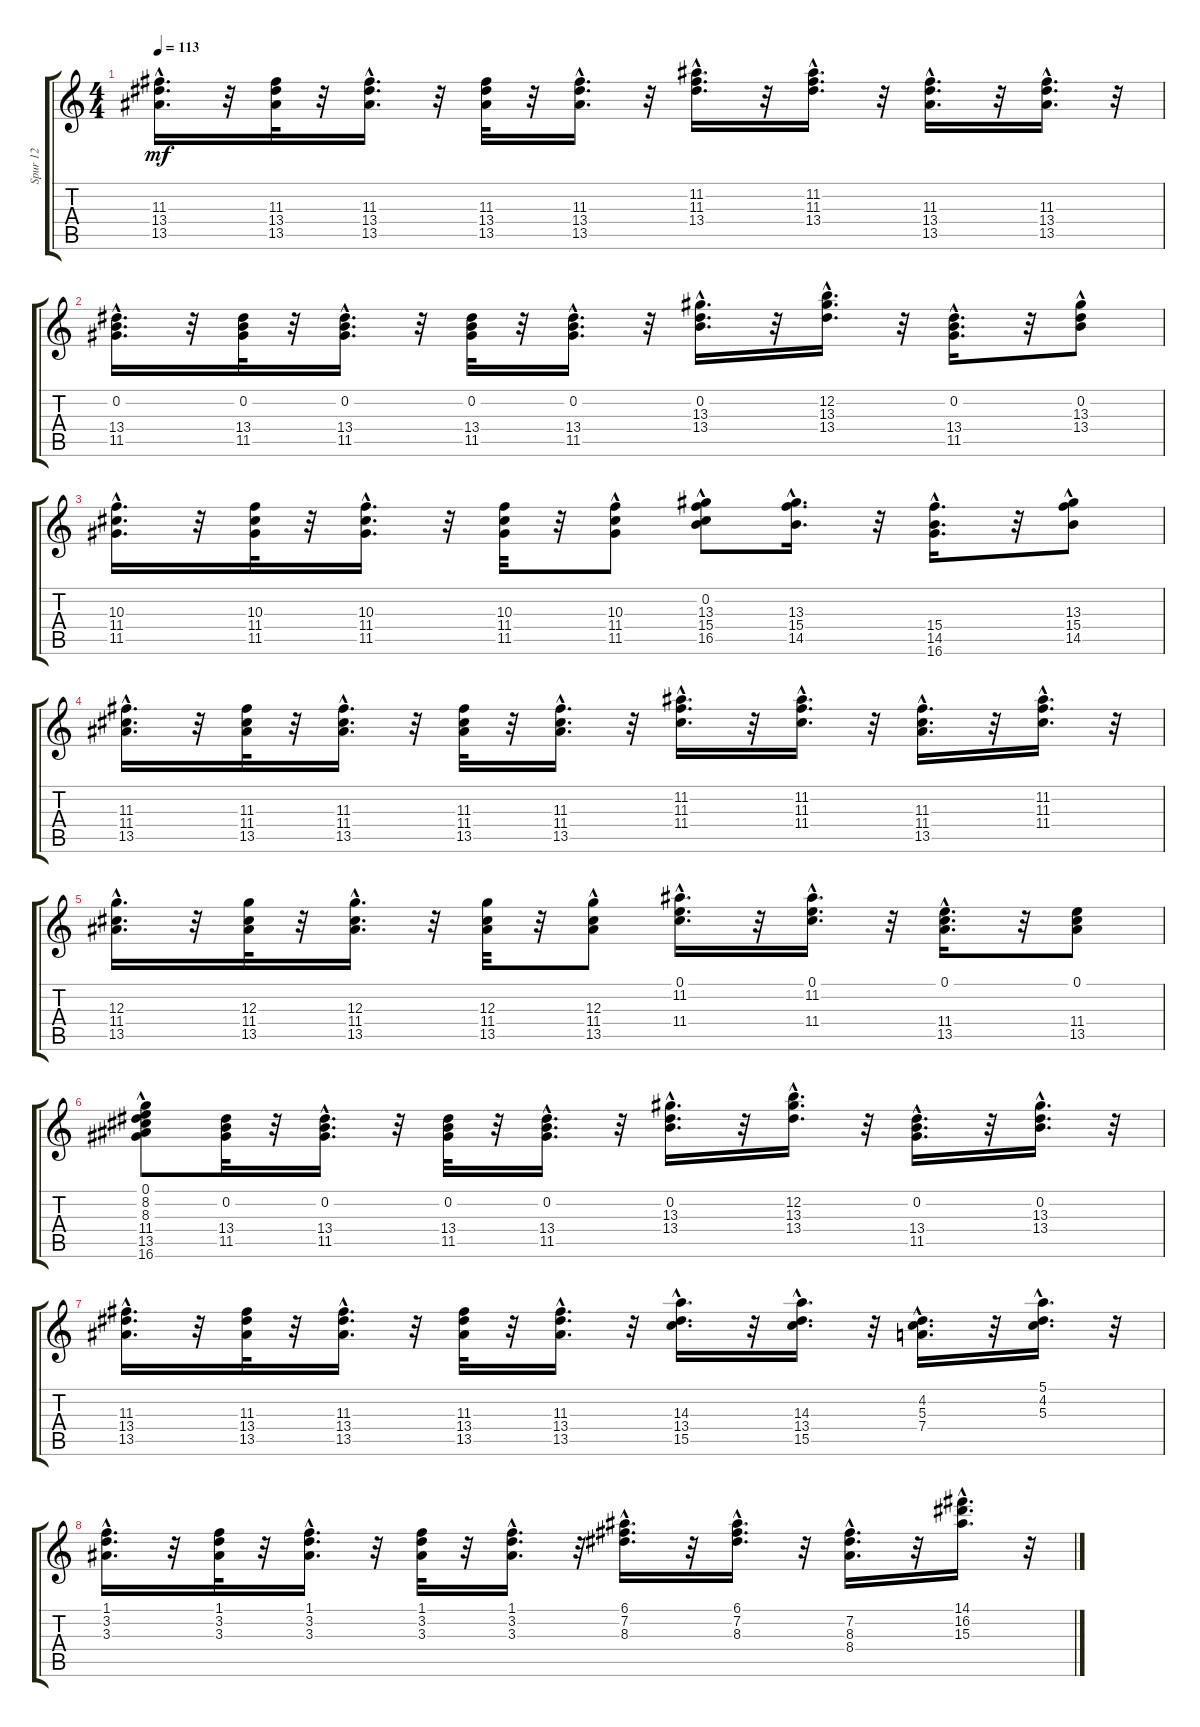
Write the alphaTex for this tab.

\track ("Spur 12" "Spur 12") {instrument electricguitarclean}
\staff {score tabs}
\tuning (E4 B3 G3 D3 A2 E2) {hide}
\ts (4 4)
\tempo 113
\clef g2
\ks c
(11.3{hac} 13.4{hac} 13.5{hac}).16{d dy mf} r.32 (11.3 13.4 13.5).32 r.32 (11.3{hac} 13.4{hac} 13.5{hac}).16{d} r.32 (11.3 13.4 13.5).32 r.32 (11.3{hac} 13.4{hac} 13.5{hac}).16{d} r.32 (11.2{hac} 11.3{hac} 13.4{hac}).16{d} r.32 (11.2{hac} 11.3{hac} 13.4{hac}).16{d} r.32 (11.3{hac} 13.4{hac} 13.5{hac}).16{d} r.32 (11.3{hac} 13.4{hac} 13.5{hac}).16{d} r.32 |
(0.2{hac} 13.4{hac} 11.5{hac}).16{d} r.32 (0.2 13.4 11.5).32 r.32 (0.2{hac} 13.4{hac} 11.5{hac}).16{d} r.32 (0.2 13.4 11.5).32 r.32 (0.2{hac} 13.4{hac} 11.5{hac}).16{d} r.32 (0.2{hac} 13.3{hac} 13.4{hac}).16{d} r.32 (12.2{hac} 13.3{hac} 13.4{hac}).16{d} r.32 (0.2{hac} 13.4{hac} 11.5{hac}).16{d} r.32 (0.2{hac} 13.3{hac} 13.4).8 |
(10.3{hac} 11.4{hac} 11.5{hac}).16{d} r.32 (10.3 11.4 11.5).32 r.32 (10.3{hac} 11.4{hac} 11.5{hac}).16{d} r.32 (10.3 11.4 11.5).32 r.32 (10.3{hac} 11.4 11.5{hac}).8 (0.2{hac} 13.3{hac} 15.4{hac} 16.5).8 (13.3{hac} 15.4{hac} 14.5{hac}).16{d} r.32 (15.4{hac} 14.5{hac} 16.6{hac}).16{d} r.32 (13.3{hac} 15.4{hac} 14.5).8 |
(11.3{hac} 11.4{hac} 13.5{hac}).16{d} r.32 (11.3 11.4 13.5).32 r.32 (11.3{hac} 11.4{hac} 13.5{hac}).16{d} r.32 (11.3 11.4 13.5).32 r.32 (11.3{hac} 11.4{hac} 13.5{hac}).16{d} r.32 (11.2{hac} 11.3{hac} 11.4{hac}).16{d} r.32 (11.2{hac} 11.3{hac} 11.4{hac}).16{d} r.32 (11.3{hac} 11.4{hac} 13.5{hac}).16{d} r.32 (11.2{hac} 11.3{hac} 11.4{hac}).16{d} r.32 |
(12.3{hac} 11.4{hac} 13.5{hac}).16{d} r.32 (12.3 11.4 13.5).32 r.32 (12.3{hac} 11.4{hac} 13.5{hac}).16{d} r.32 (12.3 11.4 13.5).32 r.32 (12.3 11.4{hac} 13.5{hac}).8 (0.1{hac} 11.2{hac} 11.4{hac}).16{d} r.32 (0.1{hac} 11.2{hac} 11.4{hac}).16{d} r.32 (0.1{hac} 11.4{hac} 13.5{hac}).16{d} r.32 (0.1 11.4 13.5).8 |
(0.1 8.2 8.3{hac} 11.4 13.5 16.6{hac}).8 (0.2 13.4 11.5).32 r.32 (0.2{hac} 13.4{hac} 11.5{hac}).16{d} r.32 (0.2 13.4 11.5).32 r.32 (0.2{hac} 13.4{hac} 11.5{hac}).16{d} r.32 (0.2{hac} 13.3{hac} 13.4{hac}).16{d} r.32 (12.2{hac} 13.3{hac} 13.4{hac}).16{d} r.32 (0.2{hac} 13.4{hac} 11.5{hac}).16{d} r.32 (0.2{hac} 13.3{hac} 13.4{hac}).16{d} r.32 |
(11.3{hac} 13.4{hac} 13.5{hac}).16{d} r.32 (11.3 13.4 13.5).32 r.32 (11.3{hac} 13.4{hac} 13.5{hac}).16{d} r.32 (11.3 13.4 13.5).32 r.32 (11.3{hac} 13.4{hac} 13.5{hac}).16{d} r.32 (14.3{hac} 13.4{hac} 15.5{hac}).16{d} r.32 (14.3{hac} 13.4{hac} 15.5{hac}).16{d} r.32 (4.2{hac} 5.3{hac} 7.4{hac}).16{d} r.32 (5.1{hac} 4.2{hac} 5.3{hac}).16{d} r.32 |
(1.1{hac} 3.2{hac} 3.3{hac}).16{d} r.32 (1.1 3.2 3.3).32 r.32 (1.1{hac} 3.2{hac} 3.3{hac}).16{d} r.32 (1.1 3.2 3.3).32 r.32 (1.1{hac} 3.2{hac} 3.3{hac}).16{d} r.32 (6.1{hac} 7.2{hac} 8.3{hac}).16{d} r.32 (6.1{hac} 7.2{hac} 8.3{hac}).16{d} r.32 (7.2{hac} 8.3{hac} 8.4{hac}).16{d} r.32 (14.1{hac} 16.2{hac} 15.3{hac}).16{d} r.32
